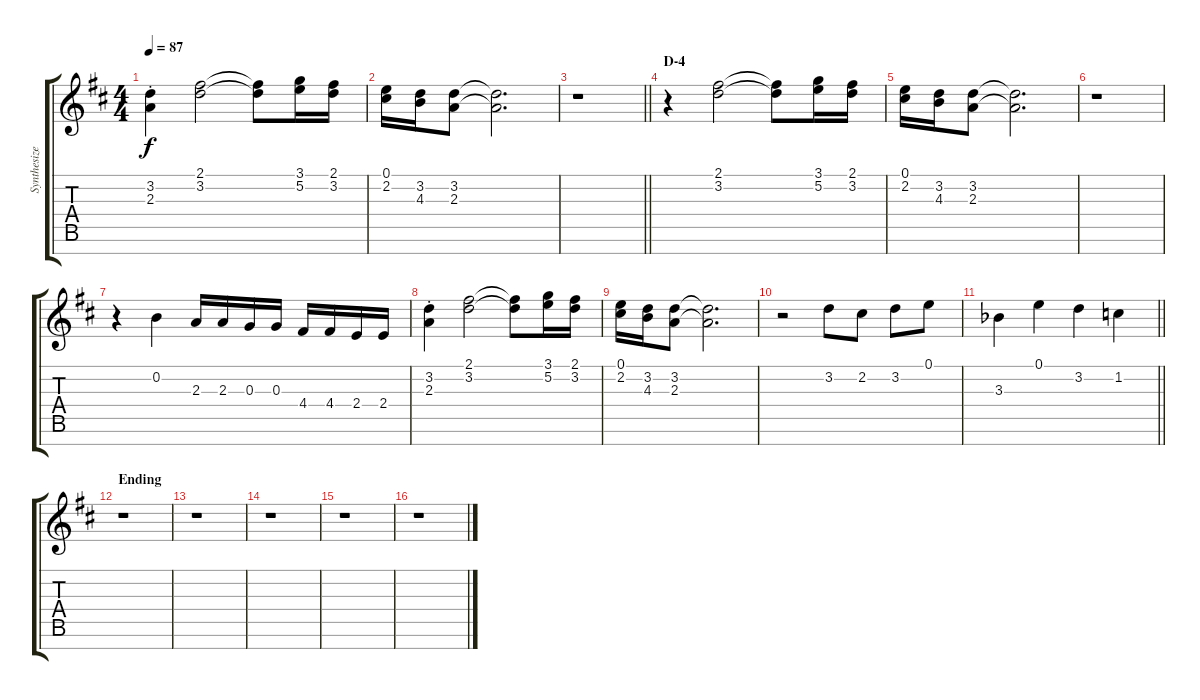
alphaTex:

\track ("Synthesizer II" "Synthesize") {instrument lead1square}
\staff {score tabs}
\tuning (E5 B4 G4 D4 A3 E3 B2) {hide}
\ts (4 4)
\tempo 87
\clef g2
\ks d
(3.2{st} 2.3{st}).4{dy f} (2.1 3.2).2 (2.1{t} 3.2{t}).8 (3.1 5.2).16 (2.1 3.2).16 |
(0.1 2.2).16 (3.2 4.3).16 (3.2 2.3).8 (3.2{t} 2.3{t}).2{d} |
\barLineRight lightlight
r.1 |
\section ("" "D-4")
r.4 (2.1 3.2).2 (2.1{t} 3.2{t}).8 (3.1 5.2).16 (2.1 3.2).16 |
(0.1 2.2).16 (3.2 4.3).16 (3.2 2.3).8 (3.2{t} 2.3{t}).2{d} |
r.1 |
r.4 0.2.4 2.3.16 2.3.16 0.3.16 0.3.16 4.4.16 4.4.16 2.4.16 2.4.16 |
(3.2{st} 2.3{st}).4 (2.1 3.2).2 (2.1{t} 3.2{t}).8 (3.1 5.2).16 (2.1 3.2).16 |
(0.1 2.2).16 (3.2 4.3).16 (3.2 2.3).8 (3.2{t} 2.3{t}).2{d} |
r.2 3.2.8 2.2.8 3.2.8 0.1.8 |
\barLineRight lightlight
3.3{acc b}.4 0.1.4 3.2.4 1.2.4 |
\section ("" "Ending")
r.1 |
r.1 |
r.1 |
r.1 |
r.1
